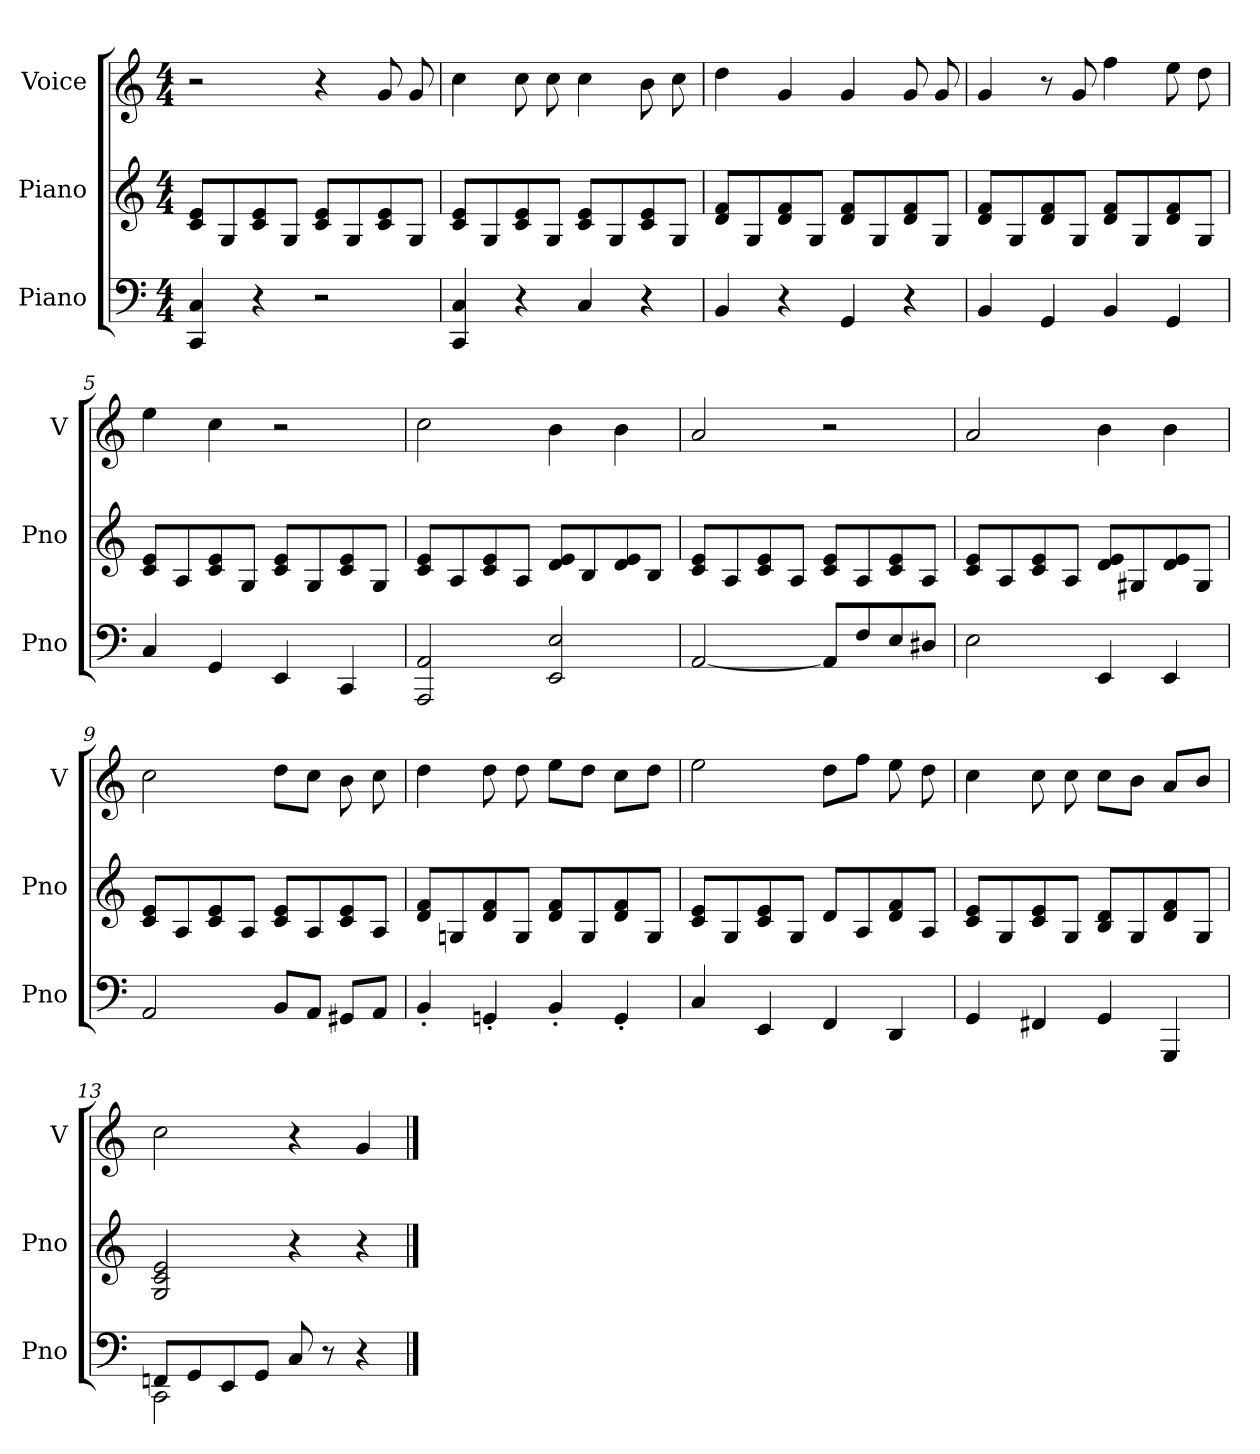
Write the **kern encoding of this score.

**kern	**kern	**kern
*part3	*part2	*part1
*staff3	*staff2	*staff1
*I"Piano	*I"Piano	*I"Voice
*I'Pno	*I'Pno	*I'V
*clefF4	*clefG2	*clefG2
*k[]	*k[]	*k[]
*M4/4	*M4/4	*M4/4
*MM84	*MM84	*MM84
=1	=1	=1
4CC/ 4C/	8c/ 8e/L	2r
.	8G/	.
4r	8c/ 8e/	.
.	8G/J	.
2r	8c/ 8e/L	4r
.	8G/	.
.	8c/ 8e/	8g/
.	8G/J	8g/
=2!|	=2!|	=2!|
4CC/ 4C/	8c/ 8e/L	4cc\
.	8G/	.
4r	8c/ 8e/	8cc\
.	8G/J	8cc\
4C/	8c/ 8e/L	4cc\
.	8G/	.
4r	8c/ 8e/	8b\
.	8G/J	8cc\
=3	=3	=3
4BB/	8d/ 8f/L	4dd\
.	8G/	.
4r	8d/ 8f/	4g/
.	8G/J	.
4GG/	8d/ 8f/L	4g/
.	8G/	.
4r	8d/ 8f/	8g/
.	8G/J	8g/
=4	=4	=4
4BB/	8d/ 8f/L	4g/
.	8G/	.
4GG/	8d/ 8f/	8r
.	8G/J	8g/
4BB/	8d/ 8f/L	4ff\
.	8G/	.
4GG/	8d/ 8f/	8ee\
.	8G/J	8dd\
!!LO:LB:g=z
=5	=5	=5
4C/	8c/ 8e/L	4ee\
.	8A/	.
4GG/	8c/ 8e/	4cc\
.	8G/J	.
4EE/	8c/ 8e/L	2r
.	8G/	.
4CC/	8c/ 8e/	.
.	8G/J	.
=6	=6	=6
2AAA/ 2AA/	8c/ 8e/L	2cc\
.	8A/	.
.	8c/ 8e/	.
.	8A/J	.
2EE/ 2E/	8d/ 8e/L	4b\
.	8B/	.
.	8d/ 8e/	4b\
.	8B/J	.
=7	=7	=7
[2AA/	8c/ 8e/L	2a/
.	8A/	.
.	8c/ 8e/	.
.	8A/J	.
8AA/L]	8c/ 8e/L	2r
8F/	8A/	.
8E/	8c/ 8e/	.
8D#X/J	8A/J	.
=8	=8	=8
2E\	8c/ 8e/L	2a/
.	8A/	.
.	8c/ 8e/	.
.	8A/J	.
4EE/	8d/ 8e/L	4b\
.	8G#X/	.
4EE/	8d/ 8e/	4b\
.	8G#/J	.
!!LO:LB:g=z
=9	=9	=9
2AA/	8c/ 8e/L	2cc\
.	8A/	.
.	8c/ 8e/	.
.	8A/J	.
8BB/L	8c/ 8e/L	8dd\L
8AA/J	8A/	8cc\J
8GG#X/L	8c/ 8e/	8b\
8AA/J	8A/J	8cc\
=10	=10	=10
4BB'/	8d/ 8f/L	4dd\
.	8Gn/	.
4GGn'/	8d/ 8f/	8dd\
.	8G/J	8dd\
4BB'/	8d/ 8f/L	8ee\L
.	8G/	8dd\J
4GG'/	8d/ 8f/	8cc\L
.	8G/J	8dd\J
=11	=11	=11
4C/	8c/ 8e/L	2ee\
.	8G/	.
4EE/	8c/ 8e/	.
.	8G/J	.
4FF/	8d/L	8dd\L
.	8A/	8ff\J
4DD/	8d/ 8f/	8ee\
.	8A/J	8dd\
=12	=12	=12
4GG/	8c/ 8e/L	4cc\
.	8G/	.
4FF#X/	8c/ 8e/	8cc\
.	8G/J	8cc\
4GG/	8B/ 8d/L	8cc\L
.	8G/	8b\J
4GGG/	8d/ 8f/	8a/L
.	8G/J	8b/J
!!LO:LB:g=z
=13	=13	=13
*^	*	*
8FFn/L	2CC\	2G/ 2c/ 2e/	2cc\
8GG/	.	.	.
8EE/	.	.	.
8GG/J	.	.	.
8C/	2ryy	4r	4r
8r	.	.	.
4r	.	4r	4g/
*v	*v	*	*
==	==	==
*-	*-	*-
